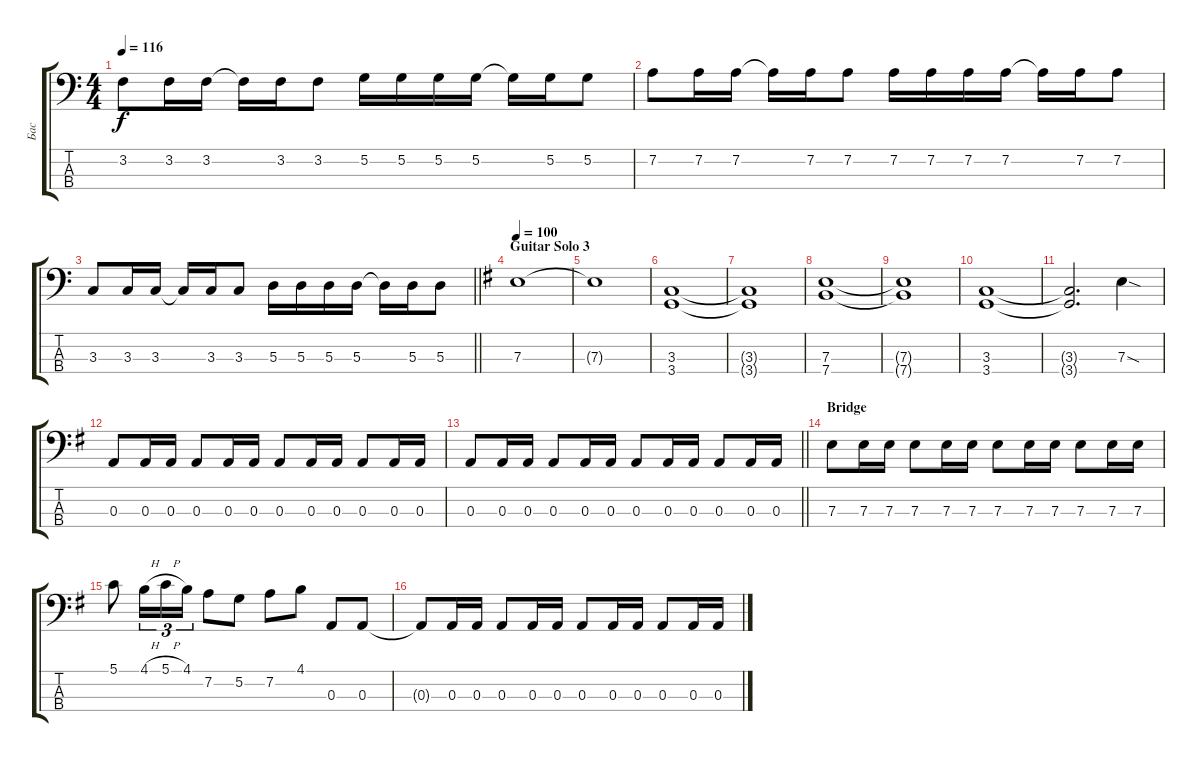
\track ("Бас" "Бас") {instrument electricbasspick}
\staff {score tabs}
\tuning (G2 D2 A1 E1) {hide}
\ts (4 4)
\tempo 116
\clef f4
\ks aminor
3.2.8{dy f} 3.2.16 3.2.16 3.2{t}.16 3.2.16 3.2.8 5.2.16 5.2.16 5.2.16 5.2.16 5.2{t}.16 5.2.16 5.2.8 |
7.2.8 7.2.16 7.2.16 7.2{t}.16 7.2.16 7.2.8 7.2.16 7.2.16 7.2.16 7.2.16 7.2{t}.16 7.2.16 7.2.8 |
\barLineRight lightlight
3.3.8 3.3.16 3.3.16 3.3{t}.16 3.3.16 3.3.8 5.3.16 5.3.16 5.3.16 5.3.16 5.3{t}.16 5.3.16 5.3.8 |
\section ("" "Guitar Solo 3")
\tempo 100
\ks eminor
7.3.1 |
7.3{t}.1 |
(3.3 3.4).1 |
(3.3{t} 3.4{t}).1 |
(7.3 7.4).1 |
(7.3{t} 7.4{t}).1 |
(3.3 3.4).1 |
(3.3{t} 3.4{t}).2{d} 7.3{sod}.4 |
0.3.8 0.3.16 0.3.16 0.3.8 0.3.16 0.3.16 0.3.8 0.3.16 0.3.16 0.3.8 0.3.16 0.3.16 |
\barLineRight lightlight
0.3.8 0.3.16 0.3.16 0.3.8 0.3.16 0.3.16 0.3.8 0.3.16 0.3.16 0.3.8 0.3.16 0.3.16 |
\section ("" "Bridge")
7.3.8 7.3.16 7.3.16 7.3.8 7.3.16 7.3.16 7.3.8 7.3.16 7.3.16 7.3.8 7.3.16 7.3.16 |
5.1.8 4.1{h}.16{tu (3 2)} 5.1{h}.16{tu (3 2)} 4.1.16{tu (3 2)} 7.2.8 5.2.8 7.2.8 4.1.8 0.3.8 0.3.8 |
0.3{t}.8 0.3.16 0.3.16 0.3.8 0.3.16 0.3.16 0.3.8 0.3.16 0.3.16 0.3.8 0.3.16 0.3.16
